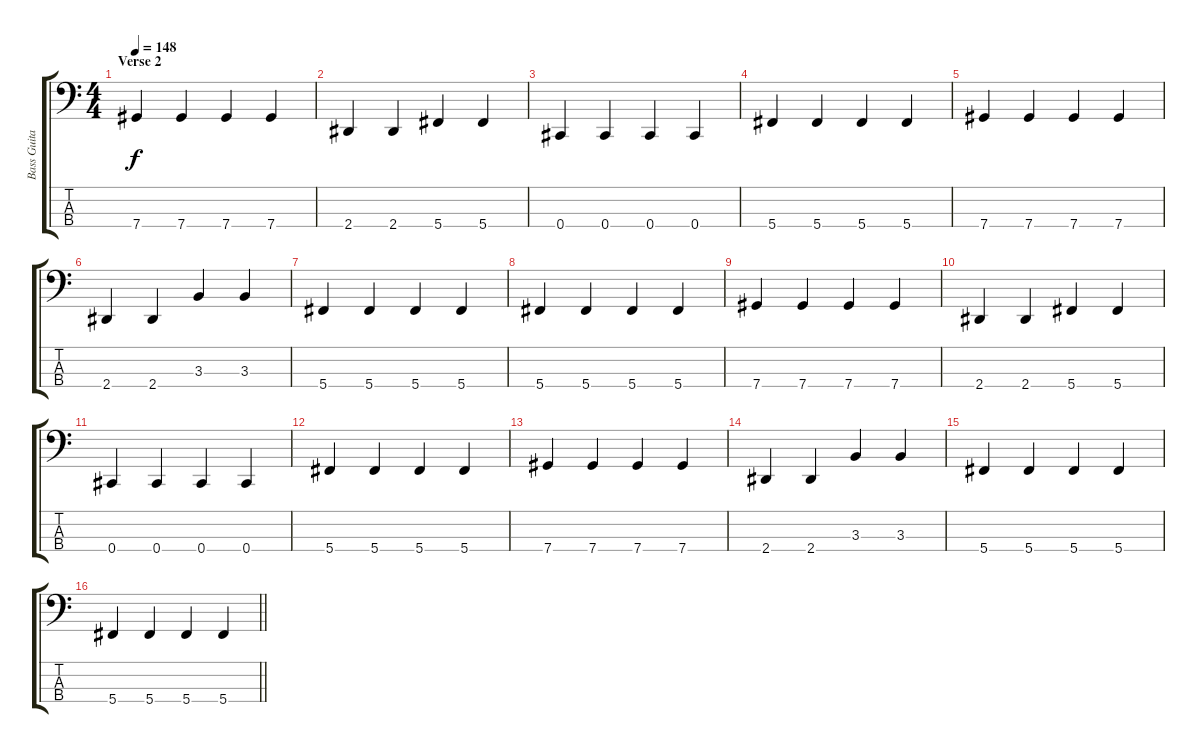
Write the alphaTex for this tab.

\track ("Bass Guitar" "Bass Guita") {instrument electricbassfinger}
\staff {score tabs}
\tuning (Gb2 Db2 Ab1 Db1) {hide}
\ts (4 4)
\section ("" "Verse 2")
\tempo 148
\clef f4
\ks c
7.4.4{dy f} 7.4.4 7.4.4 7.4.4 |
2.4.4 2.4.4 5.4.4 5.4.4 |
0.4.4 0.4.4 0.4.4 0.4.4 |
5.4.4 5.4.4 5.4.4 5.4.4 |
7.4.4 7.4.4 7.4.4 7.4.4 |
2.4.4 2.4.4 3.3.4 3.3.4 |
5.4.4 5.4.4 5.4.4 5.4.4 |
5.4.4 5.4.4 5.4.4 5.4.4 |
7.4.4 7.4.4 7.4.4 7.4.4 |
2.4.4 2.4.4 5.4.4 5.4.4 |
0.4.4 0.4.4 0.4.4 0.4.4 |
5.4.4 5.4.4 5.4.4 5.4.4 |
7.4.4 7.4.4 7.4.4 7.4.4 |
2.4.4 2.4.4 3.3.4 3.3.4 |
5.4.4 5.4.4 5.4.4 5.4.4 |
\barLineRight lightlight
5.4.4 5.4.4 5.4.4 5.4.4
